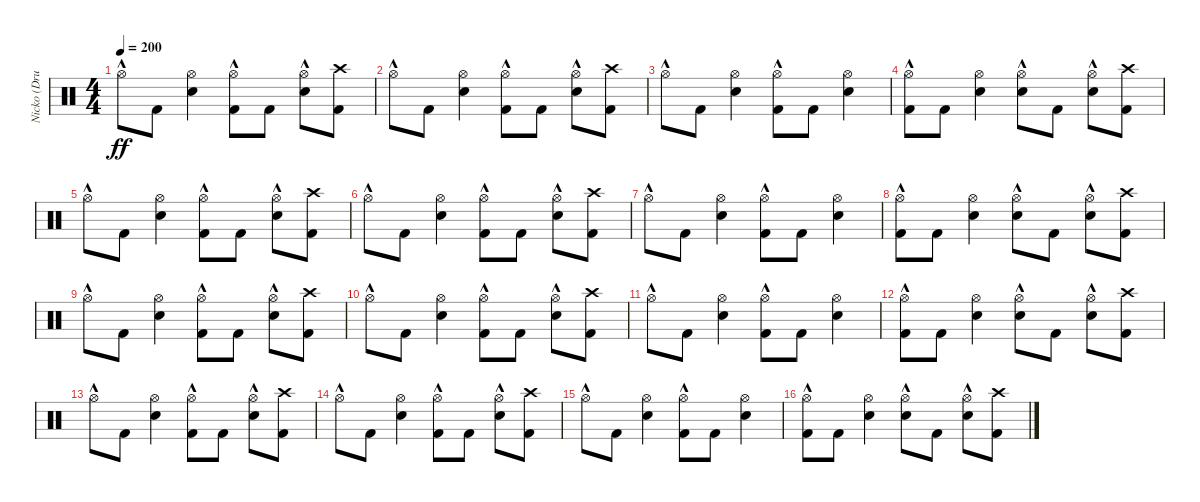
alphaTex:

\track ("Nicko (Drums)" "Nicko (Dru") {instrument percussion}
\staff {score}
\articulation defaults
\ts (4 4)
\tempo 200
\clef neutral
\ks c "Hi-Hat (open)"{hac}.8{dy ff} "Kick (hit) 2".8
("Snare (hit) 2" "Hi-Hat (open)").4 ("Kick (hit) 2" "Hi-Hat (open)"{hac}).8 "Kick (hit) 2".8 ("Snare (hit) 2" "Hi-Hat (open)"{hac}).8 ("Kick (hit) 2" "Crash high (hit)").8 |
"Hi-Hat (open)"{hac}.8 "Kick (hit) 2".8 ("Snare (hit) 2" "Hi-Hat (open)").4 ("Kick (hit) 2" "Hi-Hat (open)"{hac}).8 "Kick (hit) 2".8 ("Snare (hit) 2" "Hi-Hat (open)"{hac}).8 ("Kick (hit) 2" "Crash high (hit)").8 |
"Hi-Hat (open)"{hac}.8 "Kick (hit) 2".8 ("Snare (hit) 2" "Hi-Hat (open)").4 ("Kick (hit) 2" "Hi-Hat (open)"{hac}).8 "Kick (hit) 2".8 ("Snare (hit) 2" "Hi-Hat (open)").4 |
("Kick (hit) 2" "Hi-Hat (open)"{hac}).8 "Kick (hit) 2".8 ("Snare (hit) 2" "Hi-Hat (open)").4 ("Snare (hit) 2" "Hi-Hat (open)"{hac}).8 "Kick (hit) 2".8 ("Snare (hit) 2" "Hi-Hat (open)"{hac}).8 ("Kick (hit) 2" "Crash high (hit)").8 |
"Hi-Hat (open)"{hac}.8 "Kick (hit) 2".8 ("Snare (hit) 2" "Hi-Hat (open)").4 ("Kick (hit) 2" "Hi-Hat (open)"{hac}).8 "Kick (hit) 2".8 ("Snare (hit) 2" "Hi-Hat (open)"{hac}).8 ("Kick (hit) 2" "Crash high (hit)").8 |
"Hi-Hat (open)"{hac}.8 "Kick (hit) 2".8 ("Snare (hit) 2" "Hi-Hat (open)").4 ("Kick (hit) 2" "Hi-Hat (open)"{hac}).8 "Kick (hit) 2".8 ("Snare (hit) 2" "Hi-Hat (open)"{hac}).8 ("Kick (hit) 2" "Crash high (hit)").8 |
"Hi-Hat (open)"{hac}.8 "Kick (hit) 2".8 ("Snare (hit) 2" "Hi-Hat (open)").4 ("Kick (hit) 2" "Hi-Hat (open)"{hac}).8 "Kick (hit) 2".8 ("Snare (hit) 2" "Hi-Hat (open)").4 |
("Kick (hit) 2" "Hi-Hat (open)"{hac}).8 "Kick (hit) 2".8 ("Snare (hit) 2" "Hi-Hat (open)").4 ("Snare (hit) 2" "Hi-Hat (open)"{hac}).8 "Kick (hit) 2".8 ("Snare (hit) 2" "Hi-Hat (open)"{hac}).8 ("Kick (hit) 2" "Crash high (hit)").8 |
"Hi-Hat (open)"{hac}.8 "Kick (hit) 2".8 ("Snare (hit) 2" "Hi-Hat (open)").4 ("Kick (hit) 2" "Hi-Hat (open)"{hac}).8 "Kick (hit) 2".8 ("Snare (hit) 2" "Hi-Hat (open)"{hac}).8 ("Kick (hit) 2" "Crash high (hit)").8 |
"Hi-Hat (open)"{hac}.8 "Kick (hit) 2".8 ("Snare (hit) 2" "Hi-Hat (open)").4 ("Kick (hit) 2" "Hi-Hat (open)"{hac}).8 "Kick (hit) 2".8 ("Snare (hit) 2" "Hi-Hat (open)"{hac}).8 ("Kick (hit) 2" "Crash high (hit)").8 |
"Hi-Hat (open)"{hac}.8 "Kick (hit) 2".8 ("Snare (hit) 2" "Hi-Hat (open)").4 ("Kick (hit) 2" "Hi-Hat (open)"{hac}).8 "Kick (hit) 2".8 ("Snare (hit) 2" "Hi-Hat (open)").4 |
("Kick (hit) 2" "Hi-Hat (open)"{hac}).8 "Kick (hit) 2".8 ("Snare (hit) 2" "Hi-Hat (open)").4 ("Snare (hit) 2" "Hi-Hat (open)"{hac}).8 "Kick (hit) 2".8 ("Snare (hit) 2" "Hi-Hat (open)"{hac}).8 ("Kick (hit) 2" "Crash high (hit)").8 |
"Hi-Hat (open)"{hac}.8 "Kick (hit) 2".8 ("Snare (hit) 2" "Hi-Hat (open)").4 ("Kick (hit) 2" "Hi-Hat (open)"{hac}).8 "Kick (hit) 2".8 ("Snare (hit) 2" "Hi-Hat (open)"{hac}).8 ("Kick (hit) 2" "Crash high (hit)").8 |
"Hi-Hat (open)"{hac}.8 "Kick (hit) 2".8 ("Snare (hit) 2" "Hi-Hat (open)").4 ("Kick (hit) 2" "Hi-Hat (open)"{hac}).8 "Kick (hit) 2".8 ("Snare (hit) 2" "Hi-Hat (open)"{hac}).8 ("Kick (hit) 2" "Crash high (hit)").8 |
"Hi-Hat (open)"{hac}.8 "Kick (hit) 2".8 ("Snare (hit) 2" "Hi-Hat (open)").4 ("Kick (hit) 2" "Hi-Hat (open)"{hac}).8 "Kick (hit) 2".8 ("Snare (hit) 2" "Hi-Hat (open)").4 |
("Kick (hit) 2" "Hi-Hat (open)"{hac}).8 "Kick (hit) 2".8 ("Snare (hit) 2" "Hi-Hat (open)").4 ("Snare (hit) 2" "Hi-Hat (open)"{hac}).8 "Kick (hit) 2".8 ("Snare (hit) 2" "Hi-Hat (open)"{hac}).8 ("Kick (hit) 2" "Crash high (hit)").8
